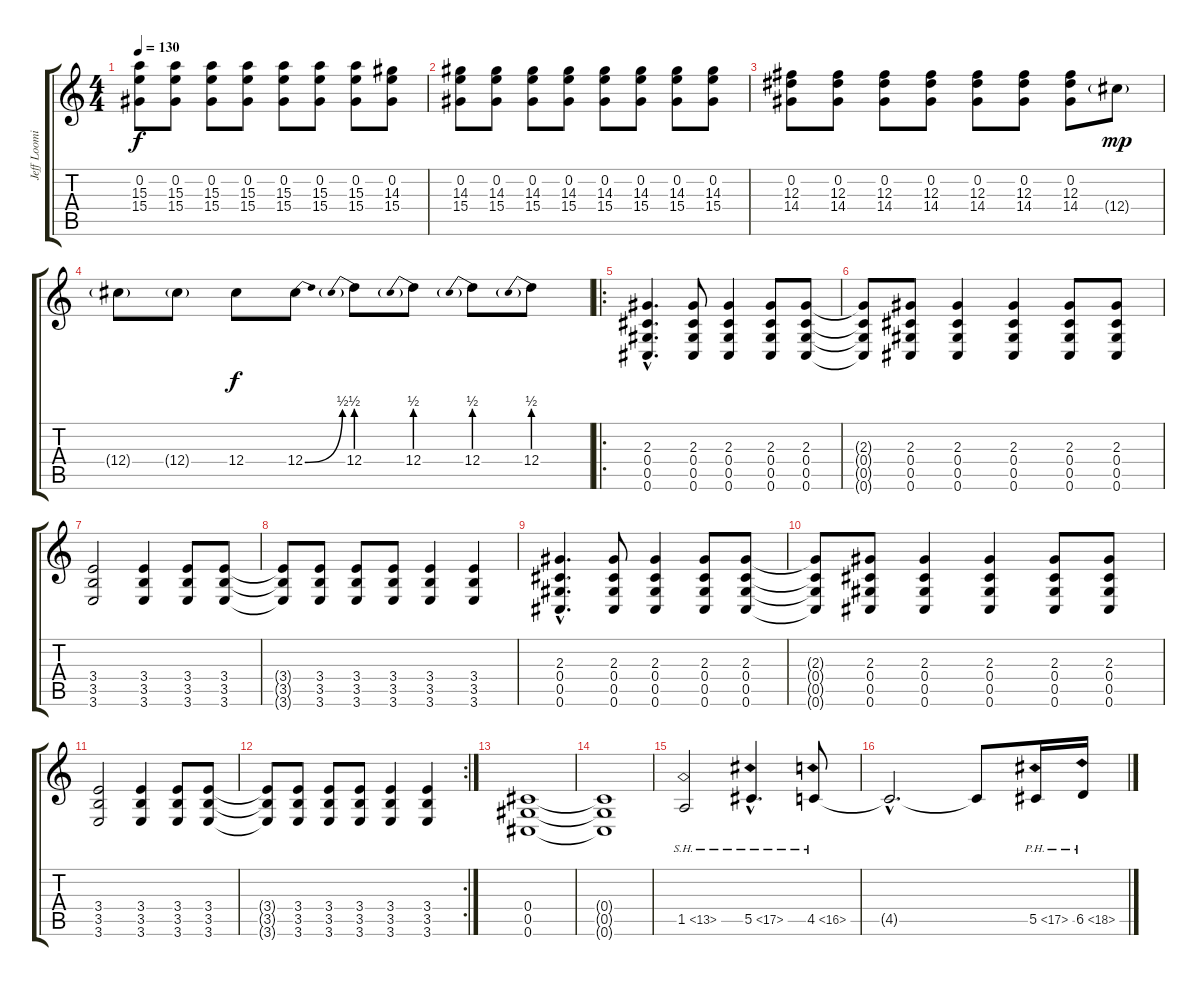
\track ("Jeff Loomis Db" "Jeff Loomi") {instrument distortionguitar}
\staff {score tabs}
\tuning (Db4 Ab3 Gb3 Db3 Ab2 Db2) {hide}
\ts (4 4)
\tempo 130
\clef g2
\ks c
(0.2 15.3 15.4).8{dy f instrument acousticguitarsteel} (0.2 15.3 15.4).8 (0.2 15.3 15.4).8 (0.2 15.3 15.4).8 (0.2 15.3 15.4).8 (0.2 15.3 15.4).8 (0.2 15.3 15.4).8 (0.2 14.3 15.4).8 |
(0.2 14.3 15.4).8 (0.2 14.3 15.4).8 (0.2 14.3 15.4).8 (0.2 14.3 15.4).8 (0.2 14.3 15.4).8 (0.2 14.3 15.4).8 (0.2 14.3 15.4).8 (0.2 14.3 15.4).8 |
(0.2 12.3 14.4).8 (0.2 12.3 14.4).8 (0.2 12.3 14.4).8 (0.2 12.3 14.4).8 (0.2 12.3 14.4).8 (0.2 12.3 14.4).8 (0.2 12.3 14.4).8 12.4{g}.8{dy mp instrument electricguitarjazz} |
12.4{g}.8 12.4{g}.8 12.4.8{dy f} 12.4{be (bend 0 0 60 2)}.8 12.4{be (prebend 0 2 60 2)}.8 12.4{be (prebend 0 2 60 2)}.8 12.4{be (prebend 0 2 60 2)}.8 12.4{be (prebend 0 2 60 2)}.8 |
\ro
(2.3{hac} 0.4{hac} 0.5{hac} 0.6{hac}).4{d instrument distortionguitar} (2.3 0.4 0.5 0.6).8 (2.3 0.4 0.5 0.6).4 (2.3 0.4 0.5 0.6).8 (2.3 0.4 0.5 0.6).8 |
(2.3{t} 0.4{t} 0.5{t} 0.6{t}).8 (2.3 0.4 0.5 0.6).8 (2.3 0.4 0.5 0.6).4 (2.3 0.4 0.5 0.6).4 (2.3 0.4 0.5 0.6).8 (2.3 0.4 0.5 0.6).8 |
(3.4 3.5 3.6).2 (3.4 3.5 3.6).4 (3.4 3.5 3.6).8 (3.4 3.5 3.6).8 |
(3.4{t} 3.5{t} 3.6{t}).8 (3.4 3.5 3.6).8 (3.4 3.5 3.6).8 (3.4 3.5 3.6).8 (3.4 3.5 3.6).4 (3.4 3.5 3.6).4 |
(2.3{hac} 0.4{hac} 0.5{hac} 0.6{hac}).4{d instrument distortionguitar} (2.3 0.4 0.5 0.6).8 (2.3 0.4 0.5 0.6).4 (2.3 0.4 0.5 0.6).8 (2.3 0.4 0.5 0.6).8 |
(2.3{t} 0.4{t} 0.5{t} 0.6{t}).8 (2.3 0.4 0.5 0.6).8 (2.3 0.4 0.5 0.6).4 (2.3 0.4 0.5 0.6).4 (2.3 0.4 0.5 0.6).8 (2.3 0.4 0.5 0.6).8 |
(3.4 3.5 3.6).2 (3.4 3.5 3.6).4 (3.4 3.5 3.6).8 (3.4 3.5 3.6).8 |
\rc 2
(3.4{t} 3.5{t} 3.6{t}).8 (3.4 3.5 3.6).8 (3.4 3.5 3.6).8 (3.4 3.5 3.6).8 (3.4 3.5 3.6).4 (3.4 3.5 3.6).4 |
(0.4 0.5 0.6).1 |
(0.4{t} 0.5{t} 0.6{t}).1 |
1.5{sh 12}.2 5.5{sh 12 hac}.4{d} 4.5{sh 12}.8 |
4.5{hac t}.2{d} 4.5{t}.8 5.5{ph 12}.16 6.5{ph 12}.16
